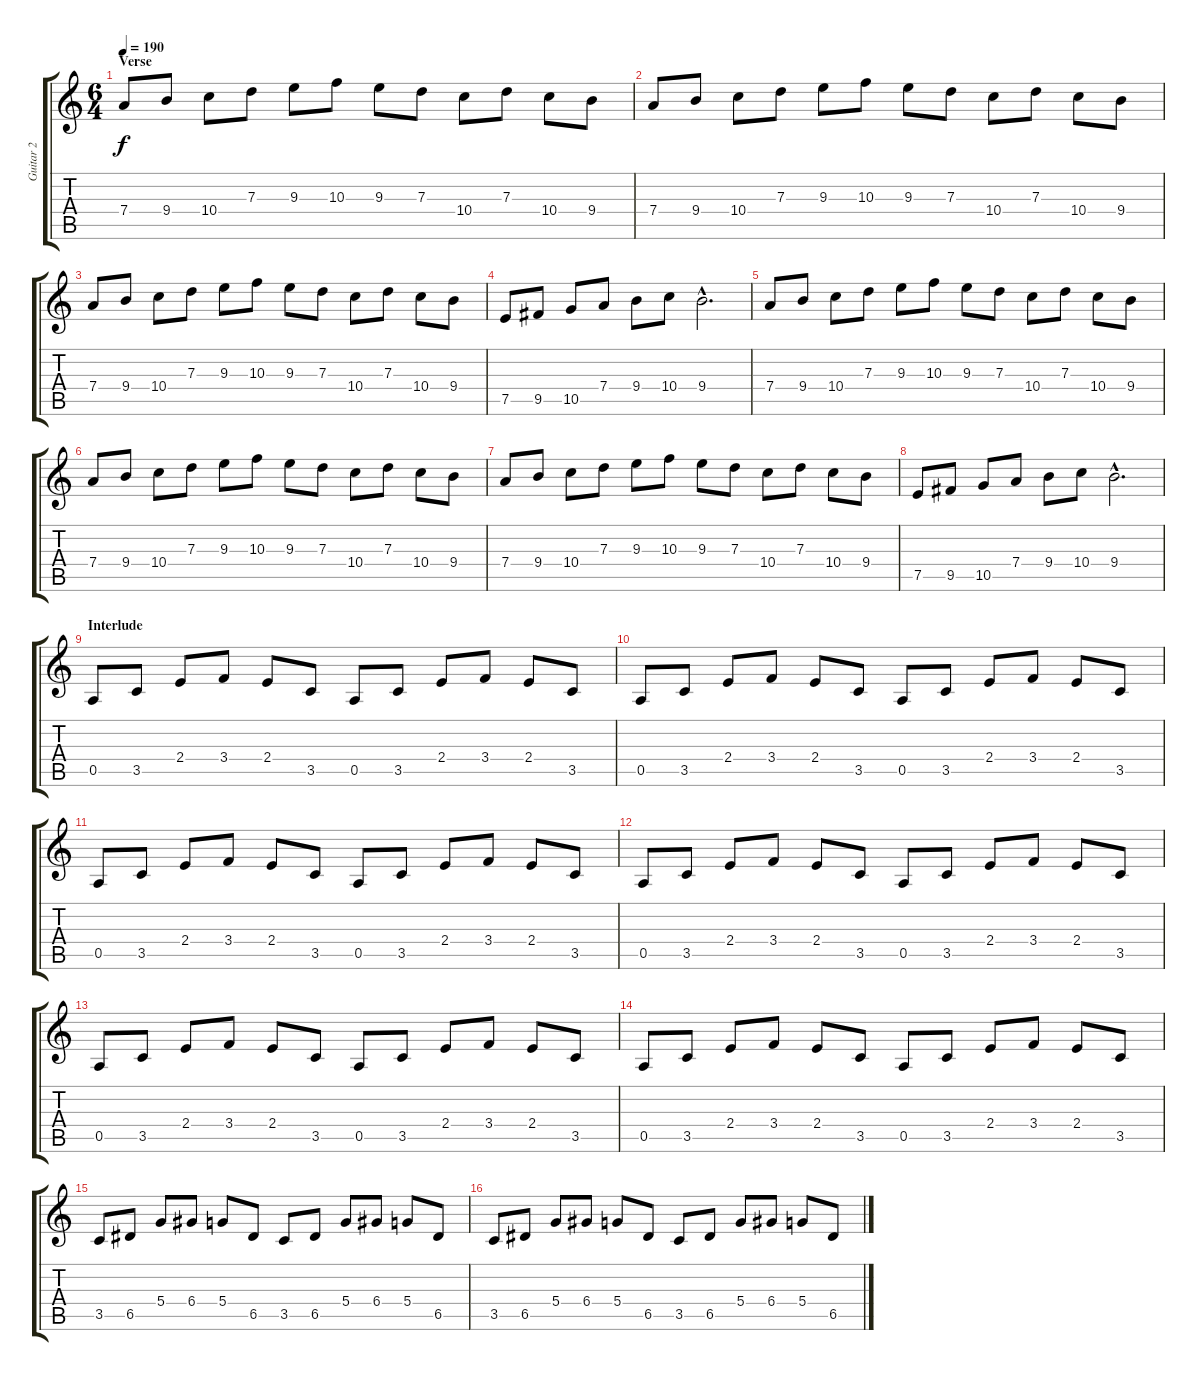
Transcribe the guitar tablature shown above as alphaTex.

\track ("Guitar 2" "Guitar 2") {instrument distortionguitar}
\staff {score tabs}
\tuning (E4 B3 G3 D3 A2 E2) {hide}
\ts (6 4)
\section ("" "Verse")
\tempo 190
\clef g2
\ks c
7.4.8{dy f} 9.4.8 10.4.8 7.3.8 9.3.8 10.3.8 9.3.8 7.3.8 10.4.8 7.3.8 10.4.8 9.4.8 |
7.4.8 9.4.8 10.4.8 7.3.8 9.3.8 10.3.8 9.3.8 7.3.8 10.4.8 7.3.8 10.4.8 9.4.8 |
7.4.8 9.4.8 10.4.8 7.3.8 9.3.8 10.3.8 9.3.8 7.3.8 10.4.8 7.3.8 10.4.8 9.4.8 |
7.5.8 9.5.8 10.5.8 7.4.8 9.4.8 10.4.8 9.4{hac}.2{d} |
7.4.8 9.4.8 10.4.8 7.3.8 9.3.8 10.3.8 9.3.8 7.3.8 10.4.8 7.3.8 10.4.8 9.4.8 |
7.4.8 9.4.8 10.4.8 7.3.8 9.3.8 10.3.8 9.3.8 7.3.8 10.4.8 7.3.8 10.4.8 9.4.8 |
7.4.8 9.4.8 10.4.8 7.3.8 9.3.8 10.3.8 9.3.8 7.3.8 10.4.8 7.3.8 10.4.8 9.4.8 |
7.5.8 9.5.8 10.5.8 7.4.8 9.4.8 10.4.8 9.4{hac}.2{d} |
\section ("" "Interlude")
0.5.8 3.5.8 2.4.8 3.4.8 2.4.8 3.5.8 0.5.8 3.5.8 2.4.8 3.4.8 2.4.8 3.5.8 |
0.5.8 3.5.8 2.4.8 3.4.8 2.4.8 3.5.8 0.5.8 3.5.8 2.4.8 3.4.8 2.4.8 3.5.8 |
0.5.8 3.5.8 2.4.8 3.4.8 2.4.8 3.5.8 0.5.8 3.5.8 2.4.8 3.4.8 2.4.8 3.5.8 |
0.5.8 3.5.8 2.4.8 3.4.8 2.4.8 3.5.8 0.5.8 3.5.8 2.4.8 3.4.8 2.4.8 3.5.8 |
0.5.8 3.5.8 2.4.8 3.4.8 2.4.8 3.5.8 0.5.8 3.5.8 2.4.8 3.4.8 2.4.8 3.5.8 |
0.5.8 3.5.8 2.4.8 3.4.8 2.4.8 3.5.8 0.5.8 3.5.8 2.4.8 3.4.8 2.4.8 3.5.8 |
3.5.8 6.5.8 5.4.8 6.4.8 5.4.8 6.5.8 3.5.8 6.5.8 5.4.8 6.4.8 5.4.8 6.5.8 |
3.5.8 6.5.8 5.4.8 6.4.8 5.4.8 6.5.8 3.5.8 6.5.8 5.4.8 6.4.8 5.4.8 6.5.8
